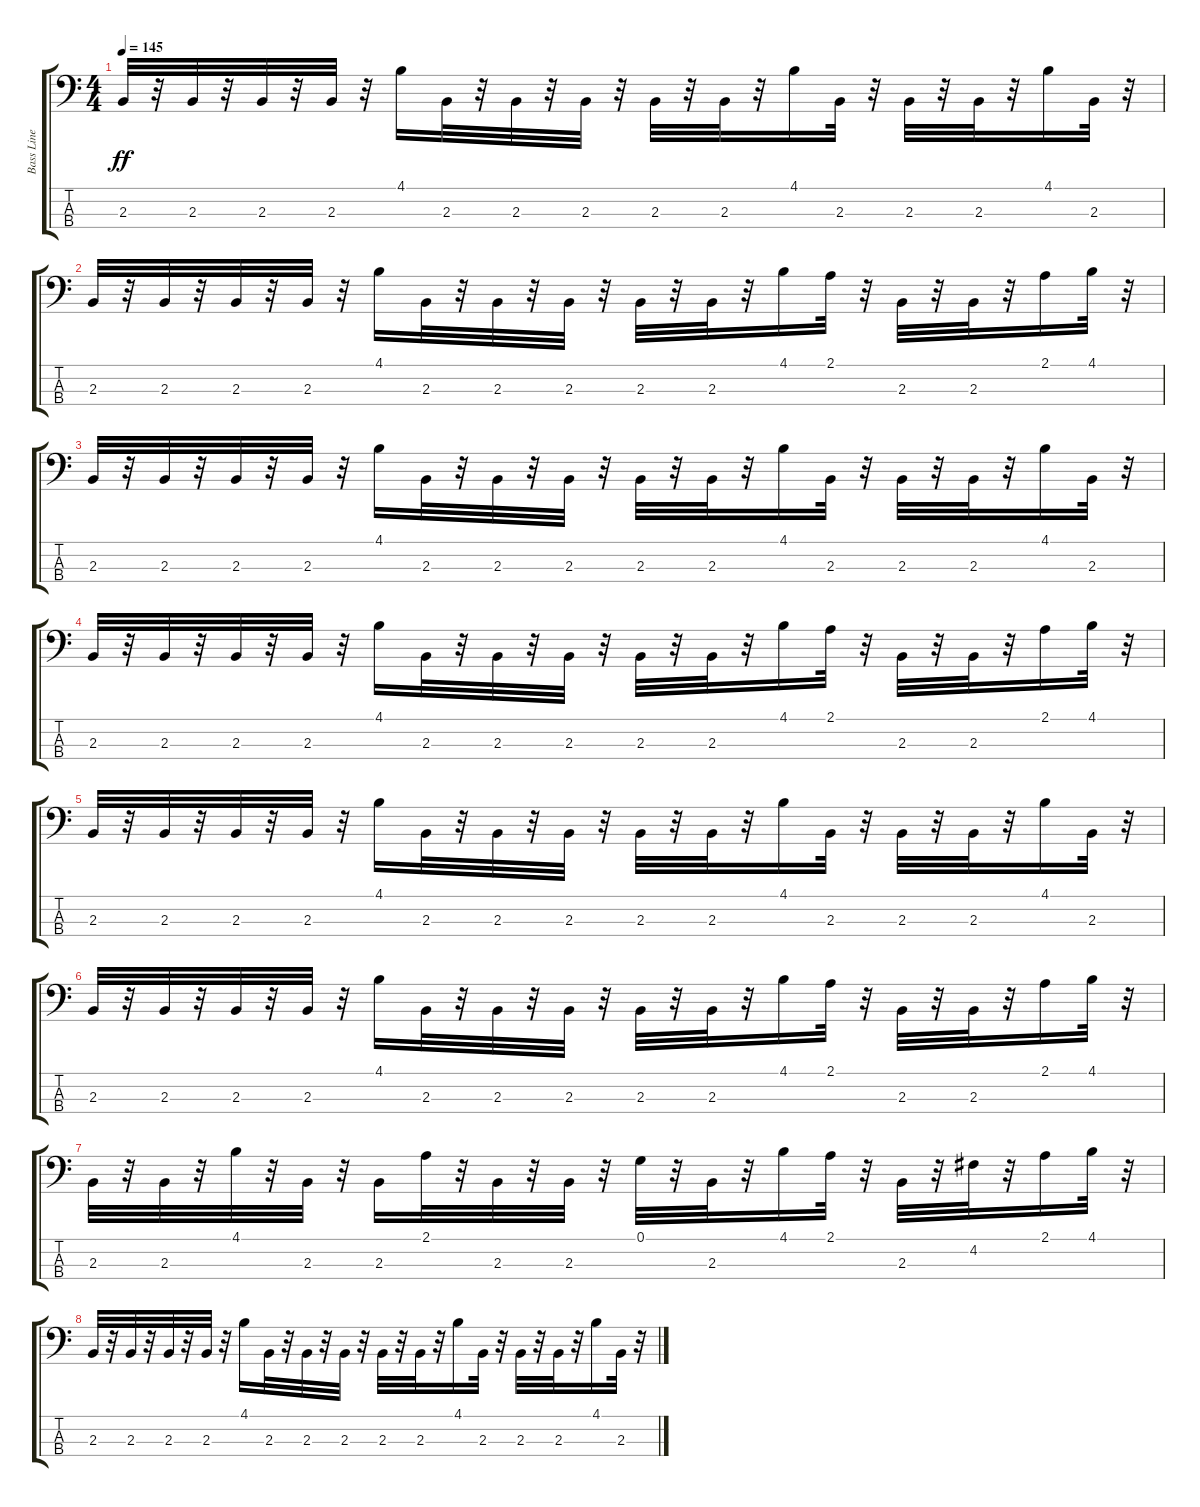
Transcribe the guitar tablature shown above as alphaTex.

\track ("Bass Line" "Bass Line") {instrument electricbasspick}
\staff {score tabs}
\tuning (G2 D2 A1 E1) {hide}
\ts (4 4)
\tempo 145
\clef f4
\ks c
2.3.32{dy ff} r.32 2.3.32 r.32 2.3.32 r.32 2.3.32 r.32 4.1.16 2.3.32 r.32 2.3.32 r.32 2.3.32 r.32 2.3.32 r.32 2.3.32 r.32 4.1.16 2.3.32 r.32 2.3.32 r.32 2.3.32 r.32 4.1.16 2.3.32 r.32 |
2.3.32 r.32 2.3.32 r.32 2.3.32 r.32 2.3.32 r.32 4.1.16 2.3.32 r.32 2.3.32 r.32 2.3.32 r.32 2.3.32 r.32 2.3.32 r.32 4.1.16 2.1.32 r.32 2.3.32 r.32 2.3.32 r.32 2.1.16 4.1.32 r.32 |
2.3.32 r.32 2.3.32 r.32 2.3.32 r.32 2.3.32 r.32 4.1.16 2.3.32 r.32 2.3.32 r.32 2.3.32 r.32 2.3.32 r.32 2.3.32 r.32 4.1.16 2.3.32 r.32 2.3.32 r.32 2.3.32 r.32 4.1.16 2.3.32 r.32 |
2.3.32 r.32 2.3.32 r.32 2.3.32 r.32 2.3.32 r.32 4.1.16 2.3.32 r.32 2.3.32 r.32 2.3.32 r.32 2.3.32 r.32 2.3.32 r.32 4.1.16 2.1.32 r.32 2.3.32 r.32 2.3.32 r.32 2.1.16 4.1.32 r.32 |
2.3.32 r.32 2.3.32 r.32 2.3.32 r.32 2.3.32 r.32 4.1.16 2.3.32 r.32 2.3.32 r.32 2.3.32 r.32 2.3.32 r.32 2.3.32 r.32 4.1.16 2.3.32 r.32 2.3.32 r.32 2.3.32 r.32 4.1.16 2.3.32 r.32 |
2.3.32 r.32 2.3.32 r.32 2.3.32 r.32 2.3.32 r.32 4.1.16 2.3.32 r.32 2.3.32 r.32 2.3.32 r.32 2.3.32 r.32 2.3.32 r.32 4.1.16 2.1.32 r.32 2.3.32 r.32 2.3.32 r.32 2.1.16 4.1.32 r.32 |
2.3.32 r.32 2.3.32 r.32 4.1.32 r.32 2.3.32 r.32 2.3.16 2.1.32 r.32 2.3.32 r.32 2.3.32 r.32 0.1.32 r.32 2.3.32 r.32 4.1.16 2.1.32 r.32 2.3.32 r.32 4.2.32 r.32 2.1.16 4.1.32 r.32 |
2.3.32 r.32 2.3.32 r.32 2.3.32 r.32 2.3.32 r.32 4.1.16 2.3.32 r.32 2.3.32 r.32 2.3.32 r.32 2.3.32 r.32 2.3.32 r.32 4.1.16 2.3.32 r.32 2.3.32 r.32 2.3.32 r.32 4.1.16 2.3.32 r.32
